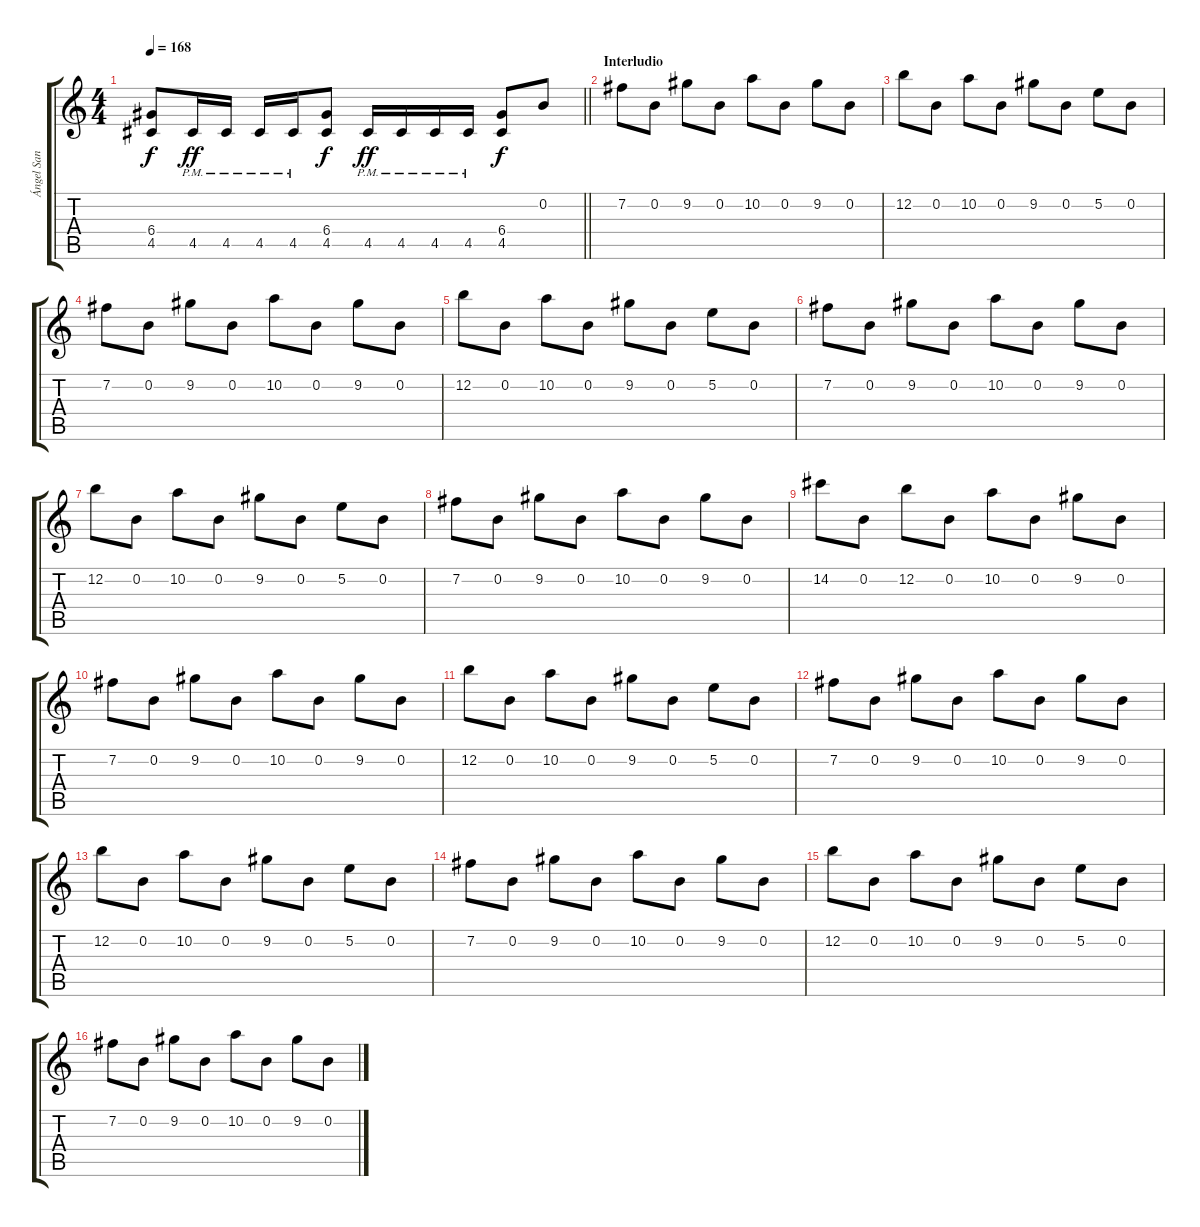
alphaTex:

\track ("Ángel San Juan" "Ángel San ") {instrument distortionguitar}
\staff {score tabs}
\tuning (E4 B3 G3 D3 A2 E2) {hide}
\ts (4 4)
\tempo 168
\clef g2
\barLineRight lightlight
\ks c
(6.4 4.5).8{dy f} 4.5{pm}.16{dy ff} 4.5{pm}.16 4.5{pm}.16 4.5{pm}.16 (6.4 4.5).8{dy f} 4.5{pm}.16{dy ff} 4.5{pm}.16 4.5{pm}.16 4.5{pm}.16 (6.4 4.5).8{dy f} 0.2.8{volume 12} |
\section ("" "Interludio")
7.2.8{volume 12} 0.2.8 9.2.8 0.2.8 10.2.8 0.2.8 9.2.8 0.2.8 |
12.2.8 0.2.8 10.2.8 0.2.8 9.2.8 0.2.8 5.2.8 0.2.8 |
7.2.8 0.2.8 9.2.8 0.2.8 10.2.8 0.2.8 9.2.8 0.2.8 |
12.2.8 0.2.8 10.2.8 0.2.8 9.2.8 0.2.8 5.2.8 0.2.8 |
7.2.8 0.2.8 9.2.8 0.2.8 10.2.8 0.2.8 9.2.8 0.2.8 |
12.2.8 0.2.8 10.2.8 0.2.8 9.2.8 0.2.8 5.2.8 0.2.8 |
7.2.8 0.2.8 9.2.8 0.2.8 10.2.8 0.2.8 9.2.8 0.2.8 |
14.2.8 0.2.8 12.2.8 0.2.8 10.2.8 0.2.8 9.2.8 0.2.8 |
7.2.8 0.2.8 9.2.8 0.2.8 10.2.8 0.2.8 9.2.8 0.2.8 |
12.2.8 0.2.8 10.2.8 0.2.8 9.2.8 0.2.8 5.2.8 0.2.8 |
7.2.8 0.2.8 9.2.8 0.2.8 10.2.8 0.2.8 9.2.8 0.2.8 |
12.2.8 0.2.8 10.2.8 0.2.8 9.2.8 0.2.8 5.2.8 0.2.8 |
7.2.8 0.2.8 9.2.8 0.2.8 10.2.8 0.2.8 9.2.8 0.2.8 |
12.2.8 0.2.8 10.2.8 0.2.8 9.2.8 0.2.8 5.2.8 0.2.8 |
7.2.8 0.2.8 9.2.8 0.2.8 10.2.8 0.2.8 9.2.8 0.2.8
